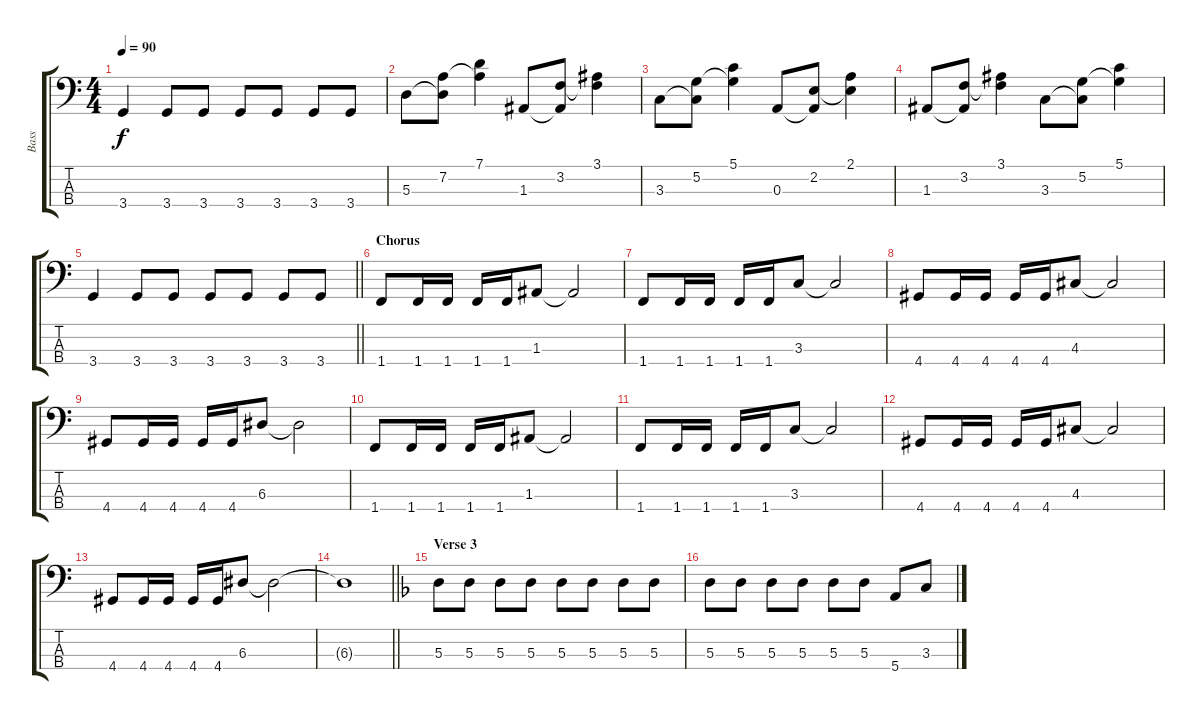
\track ("Bass" "Bass") {instrument electricbassfinger}
\staff {score tabs}
\tuning (G2 D2 A1 E1) {hide}
\ts (4 4)
\tempo 90
\clef f4
\ks c
3.4.4{dy f} 3.4.8 3.4.8 3.4.8 3.4.8 3.4.8 3.4.8 |
5.3.8 (7.2 5.3{t}).8 (7.1 7.2{t}).4 1.3.8 (3.2 1.3{t}).8 (3.1 3.2{t}).4 |
3.3.8 (5.2 3.3{t}).8 (5.1 5.2{t}).4 0.3.8 (2.2 0.3{t}).8 (2.1 2.2{t}).4 |
1.3.8 (3.2 1.3{t}).8 (3.1 3.2{t}).4 3.3.8 (5.2 3.3{t}).8 (5.1 5.2{t}).4 |
\barLineRight lightlight
3.4.4 3.4.8 3.4.8 3.4.8 3.4.8 3.4.8 3.4.8 |
\section ("" "Chorus")
1.4.8 1.4.16 1.4.16 1.4.16 1.4.16 1.3.8 1.3{t}.2 |
1.4.8 1.4.16 1.4.16 1.4.16 1.4.16 3.3.8 3.3{t}.2 |
4.4.8 4.4.16 4.4.16 4.4.16 4.4.16 4.3.8 4.3{t}.2 |
4.4.8 4.4.16 4.4.16 4.4.16 4.4.16 6.3.8 6.3{t}.2 |
1.4.8 1.4.16 1.4.16 1.4.16 1.4.16 1.3.8 1.3{t}.2 |
1.4.8 1.4.16 1.4.16 1.4.16 1.4.16 3.3.8 3.3{t}.2 |
4.4.8 4.4.16 4.4.16 4.4.16 4.4.16 4.3.8 4.3{t}.2 |
4.4.8 4.4.16 4.4.16 4.4.16 4.4.16 6.3.8 6.3{t}.2 |
\barLineRight lightlight
6.3{t}.1 |
\section ("" "Verse 3")
\ks f
5.3.8 5.3.8 5.3.8 5.3.8 5.3.8 5.3.8 5.3.8 5.3.8 |
5.3.8 5.3.8 5.3.8 5.3.8 5.3.8 5.3.8 5.4.8 3.3.8
